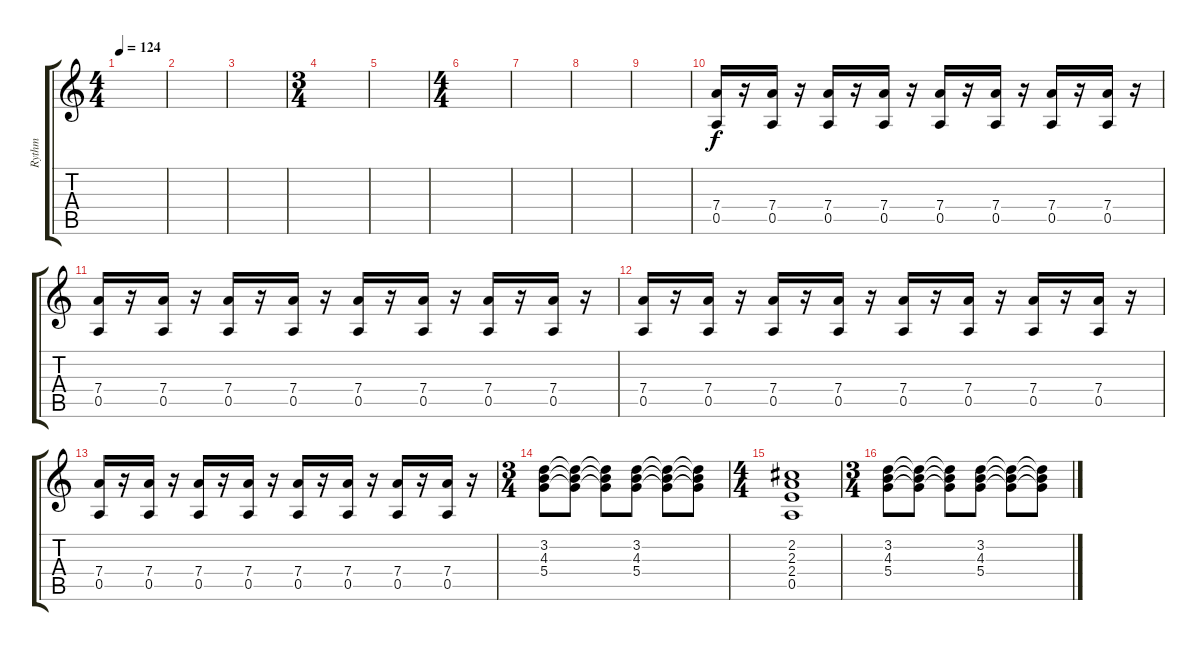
\track ("Rythm" "Rythm") {instrument electricguitarclean}
\staff {score tabs}
\tuning (E4 B3 G3 D3 A2 E2) {hide}
\ts (4 4)
\tempo 124
\clef g2
\ks c
|
|
|
\ts (3 4)
|
|
\ts (4 4)
|
|
|
|
(7.4 0.5).16 r.16 (7.4 0.5).16 r.16 (7.4 0.5).16 r.16 (7.4 0.5).16 r.16 (7.4 0.5).16 r.16 (7.4 0.5).16 r.16 (7.4 0.5).16 r.16 (7.4 0.5).16 r.16 |
(7.4 0.5).16 r.16 (7.4 0.5).16 r.16 (7.4 0.5).16 r.16 (7.4 0.5).16 r.16 (7.4 0.5).16 r.16 (7.4 0.5).16 r.16 (7.4 0.5).16 r.16 (7.4 0.5).16 r.16 |
(7.4 0.5).16 r.16 (7.4 0.5).16 r.16 (7.4 0.5).16 r.16 (7.4 0.5).16 r.16 (7.4 0.5).16 r.16 (7.4 0.5).16 r.16 (7.4 0.5).16 r.16 (7.4 0.5).16 r.16 |
(7.4 0.5).16 r.16 (7.4 0.5).16 r.16 (7.4 0.5).16 r.16 (7.4 0.5).16 r.16 (7.4 0.5).16 r.16 (7.4 0.5).16 r.16 (7.4 0.5).16 r.16 (7.4 0.5).16 r.16 |
\ts (3 4)
(3.2 4.3 5.4).8 (3.2{t} 4.3{t} 5.4{t}).8 (3.2{t} 4.3{t} 5.4{t}).8 (3.2 4.3 5.4).8 (3.2{t} 4.3{t} 5.4{t}).8 (3.2{t} 4.3{t} 5.4{t}).8 |
\ts (4 4)
(2.2 2.3 2.4 0.5).1 |
\ts (3 4)
(3.2 4.3 5.4).8 (3.2{t} 4.3{t} 5.4{t}).8 (3.2{t} 4.3{t} 5.4{t}).8 (3.2 4.3 5.4).8 (3.2{t} 4.3{t} 5.4{t}).8 (3.2{t} 4.3{t} 5.4{t}).8
